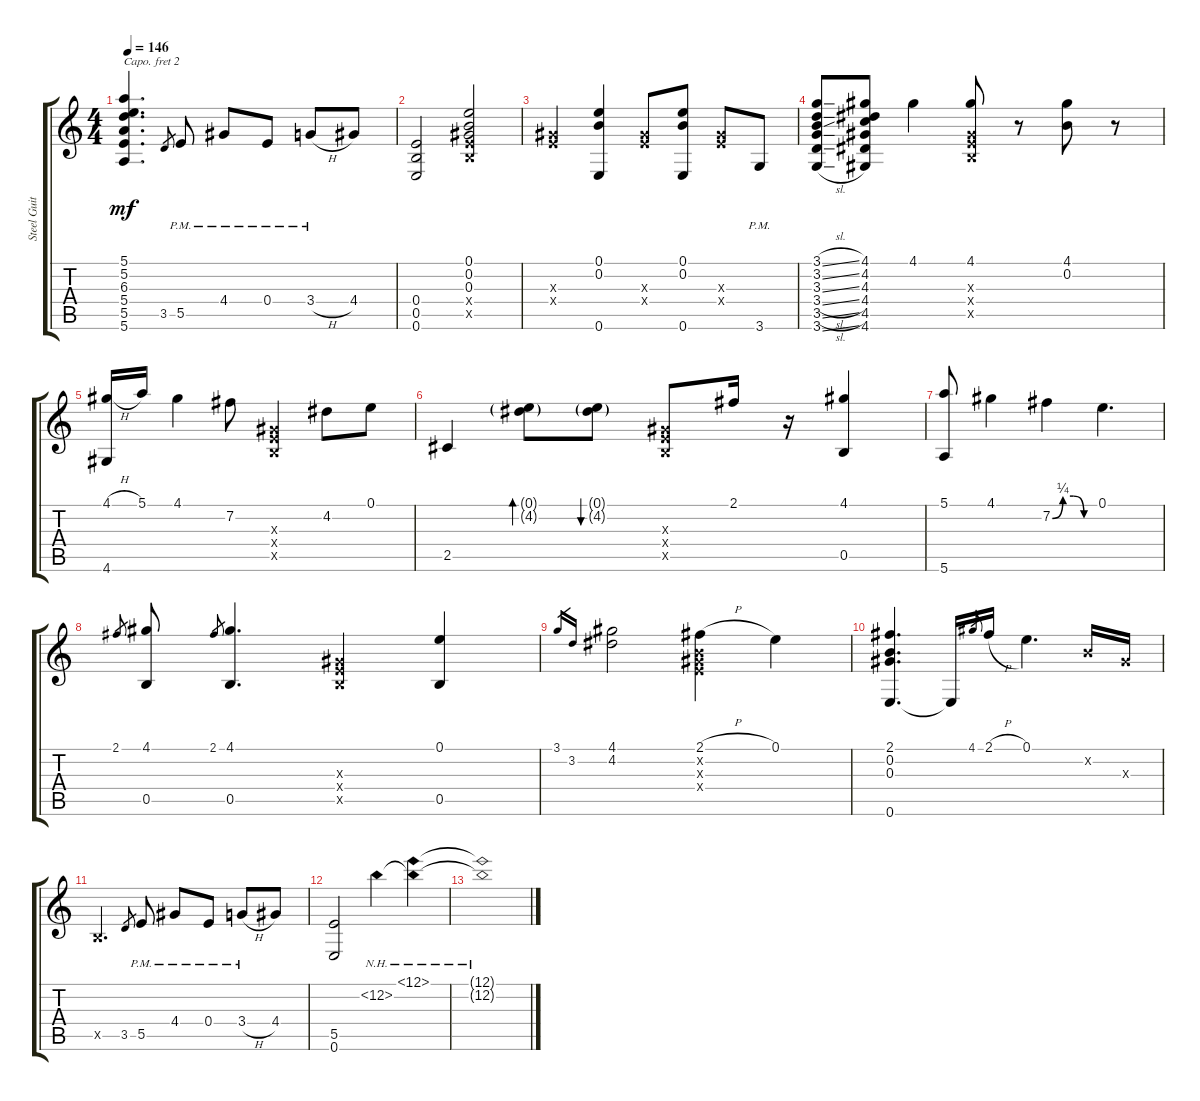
\track ("Steel Guitar" "Steel Guit") {instrument acousticguitarsteel}
\staff {score tabs}
\capo 2
\tuning (D4 A3 Gb3 D3 A2 D2) {hide}
\ts (4 4)
\tempo 146
\clef g2
\ks c
(5.1{t} 5.2{t} 6.3{t} 5.4{t} 5.5{t} 5.6{t}).4{d dy mf} 3.5.8{gr} 5.5{pm}.8 4.4{pm}.8 0.4{pm}.8 3.4{h pm}.8 4.4.8 |
(0.4 0.5 0.6).2 (0.1 0.2 0.3 0.4{x} 0.5{x}).2 |
(0.3{x} 0.4{x}).4 (0.1 0.2 0.6).4 (0.3{x} 0.4{x}).8 (0.1 0.2 0.6).8 (0.3{x} 0.4{x}).8 3.6{pm}.8 |
(3.1{sl} 3.2{sl} 3.3{sl} 3.4{sl} 3.5{sl} 3.6{sl}).8 (4.1 4.2 4.3 4.4 4.5 4.6).8 4.1.4 (4.1 0.3{x} 0.4{x} 0.5{x}).8 r.8 (4.1 0.2).8 r.8 |
(4.1{h} 4.6).16 5.1.16 4.1.4 7.2.8 (0.3{x} 0.4{x} 0.5{x}).4 4.2.8 0.1.8 |
2.5.4 (0.1{g} 4.2{g}).8{bd 30} (0.1{g} 4.2{g}).8{bu 30} (0.3{x} 0.4{x} 0.5{x}).8 2.1.16 r.16 (4.1 0.5).4 |
(5.1 5.6).8 4.1.4 7.2{be (custom 0 0 15 1 30 1 45 0 60 0)}.4 0.1.4{d} |
2.1.8{gr} (4.1 0.5).8 2.1.8{gr} (4.1 0.5).4{d} (0.3{x} 0.4{x} 0.5{x}).4 (0.1 0.5).4 |
3.1.16{gr} 3.2.16{gr} (4.1 4.2).2 (2.1{h} 0.2{x} 0.3{x} 0.4{x}).4 0.1.4 |
(2.1 0.2 0.3 0.6).4{d} 0.6{t}.16 4.1.8{gr} 2.1{h}.16 0.1.4{d} 0.2{x}.16 0.3{x}.16 |
0.5{x}.4{d} 3.5.8{gr} 5.5{pm}.8 4.4{pm}.8 0.4{pm}.8 3.4{h pm}.8 4.4.8 |
(5.5 0.6).2 12.2{nh}.4 (12.1{nh} 12.2{nh t}).4 |
(12.1{nh t} 12.2{nh t}).1
